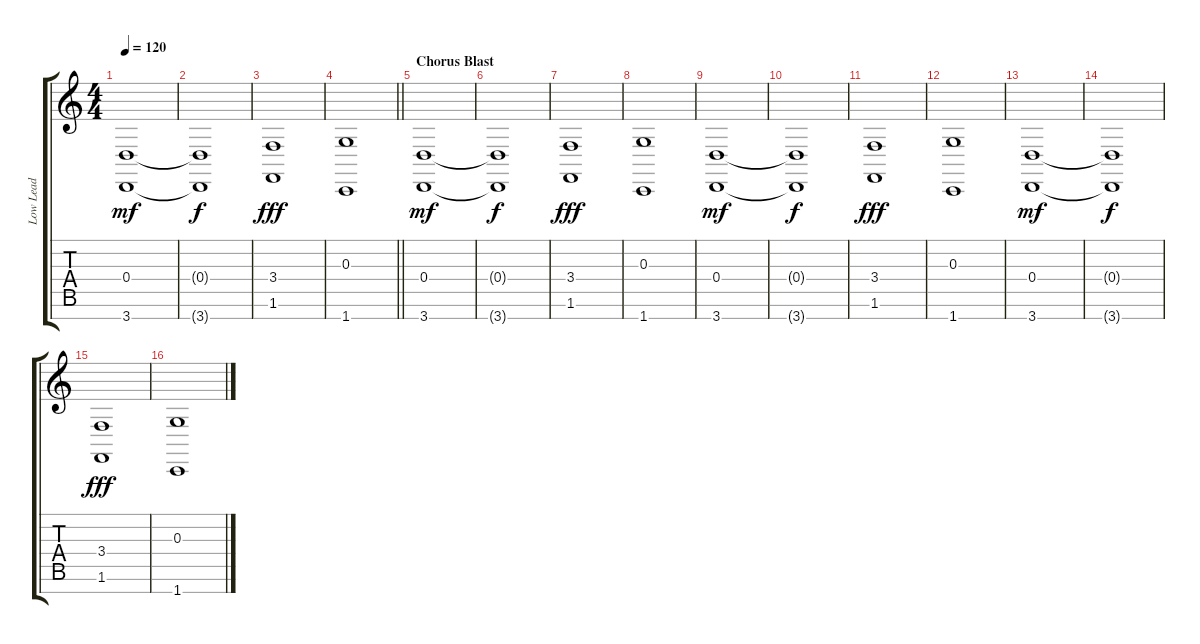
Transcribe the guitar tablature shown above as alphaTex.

\track ("Low Lead" "Low Lead") {instrument lead3calliope}
\staff {score tabs}
\tuning (E4 B3 G3 D3 A2 E2 B1) {hide}
\ts (4 4)
\tempo 120
\clef g2
\ks c
(0.4 3.7).1{dy mf} |
(0.4{t} 3.7{t}).1{dy f} |
(3.4 1.6).1{dy fff} |
\barLineRight lightlight
(0.3 1.7).1 |
\section ("" "Chorus Blast")
(0.4 3.7).1{dy mf} |
(0.4{t} 3.7{t}).1{dy f} |
(3.4 1.6).1{dy fff} |
(0.3 1.7).1 |
(0.4 3.7).1{dy mf} |
(0.4{t} 3.7{t}).1{dy f} |
(3.4 1.6).1{dy fff} |
(0.3 1.7).1 |
(0.4 3.7).1{dy mf} |
(0.4{t} 3.7{t}).1{dy f} |
(3.4 1.6).1{dy fff} |
(0.3 1.7).1
